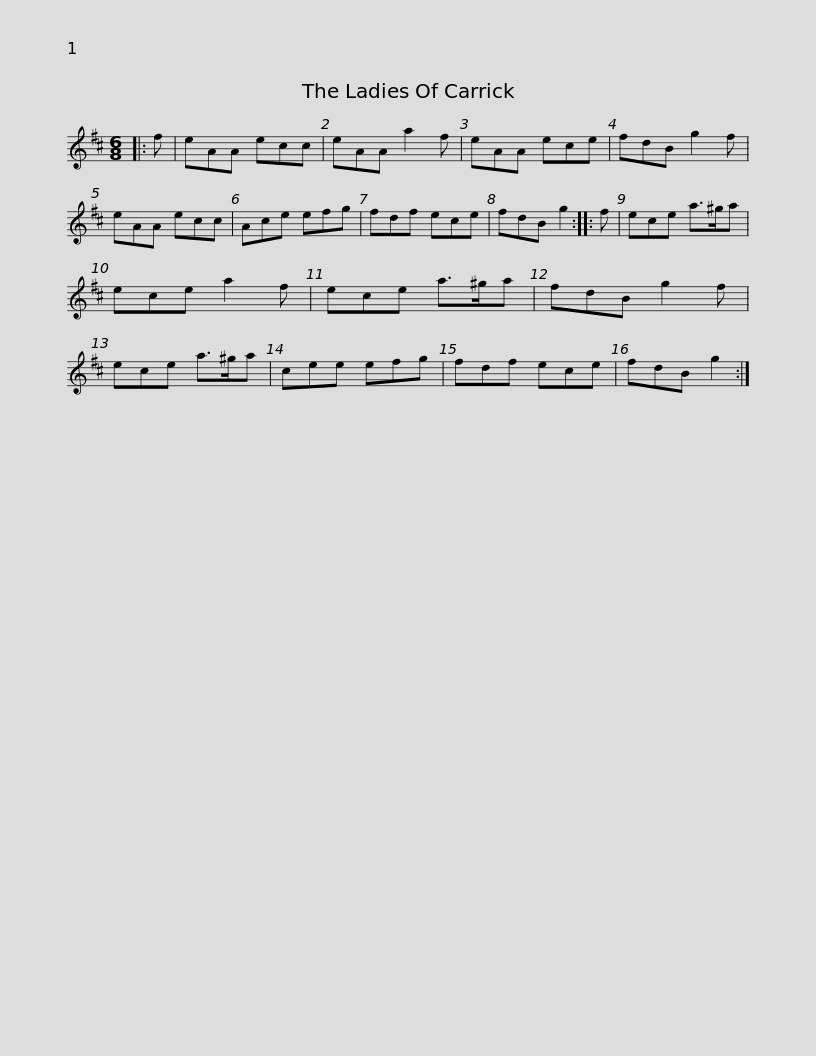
X:1
L:1/8
M:6/8
I:linebreak $
K:D
V:1 treble
V:1
|: f | eAA ecc | eAA a2 f | eAA ece | fdB g2 f | %5
 eAA ecc | Ace efg | fdf ece |$ fdB g2 :: f | %10
 ece a>^ga | ece a2 f | ece a>^ga | fdB g2 f | ece a>^ga | %15
 cee efg |$ fdf ece | fdB g2 :| %18
